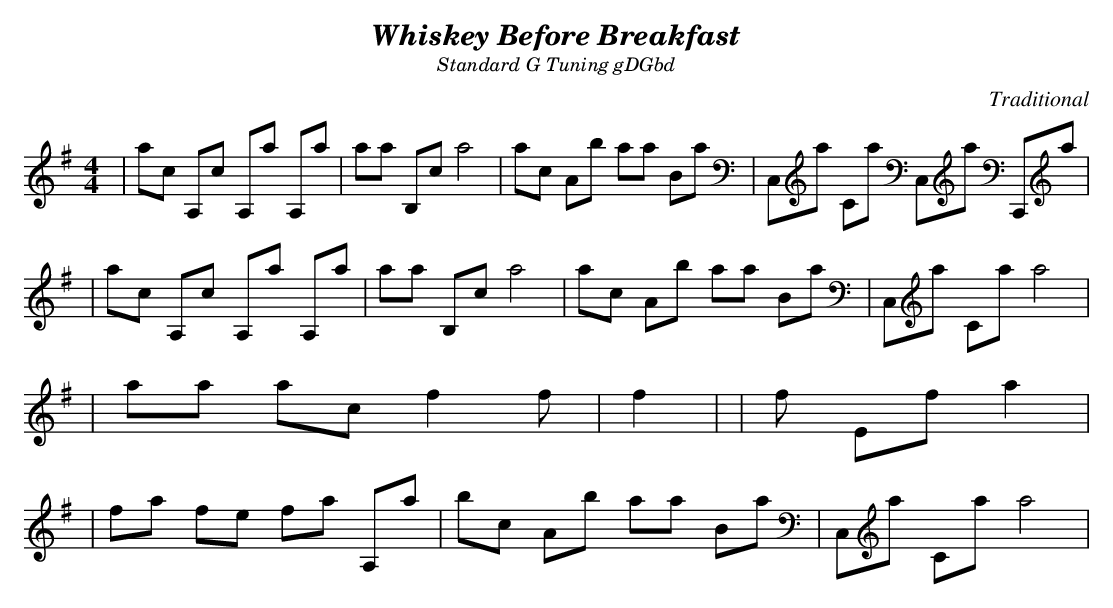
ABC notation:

X:1
%%textfont       NewCenturySchlbk-Italic 10
T:Whiskey Before Breakfast
T:Standard G Tuning gDGbd
C:Traditional
L:1/8
M:4/4
K:G banjo5tab
| ,,,a1,,,c ,,a,,c ,a,,a ,,a,,a | ,a1,,a ,b,,c a4|\
 ,a1c a,b ,aa ,b,a  | ,,c,,a ,,c,a ,,c,,a ,,,c,,,a|
| ,,,a1,,,c ,,a,,c ,a,,a ,,a,,a | ,a1,,a ,b,,c a4|\
  ,a1c a,b ,aa ,b,a   | ,,c,,a ,,c,a ,,a4|
| ,,a1,a ac f2 f1h | k1h kl kh f2 |\
 h2 h1h h2 h1k | lk hf e,f a2 |
,i2 k1,i ,h2 h1,h | ,fa ,fe ,fa ,a,,a |\
,bc a,b ,aa ,b,a | ,,c,,a ,,c,a ,,a4 |
